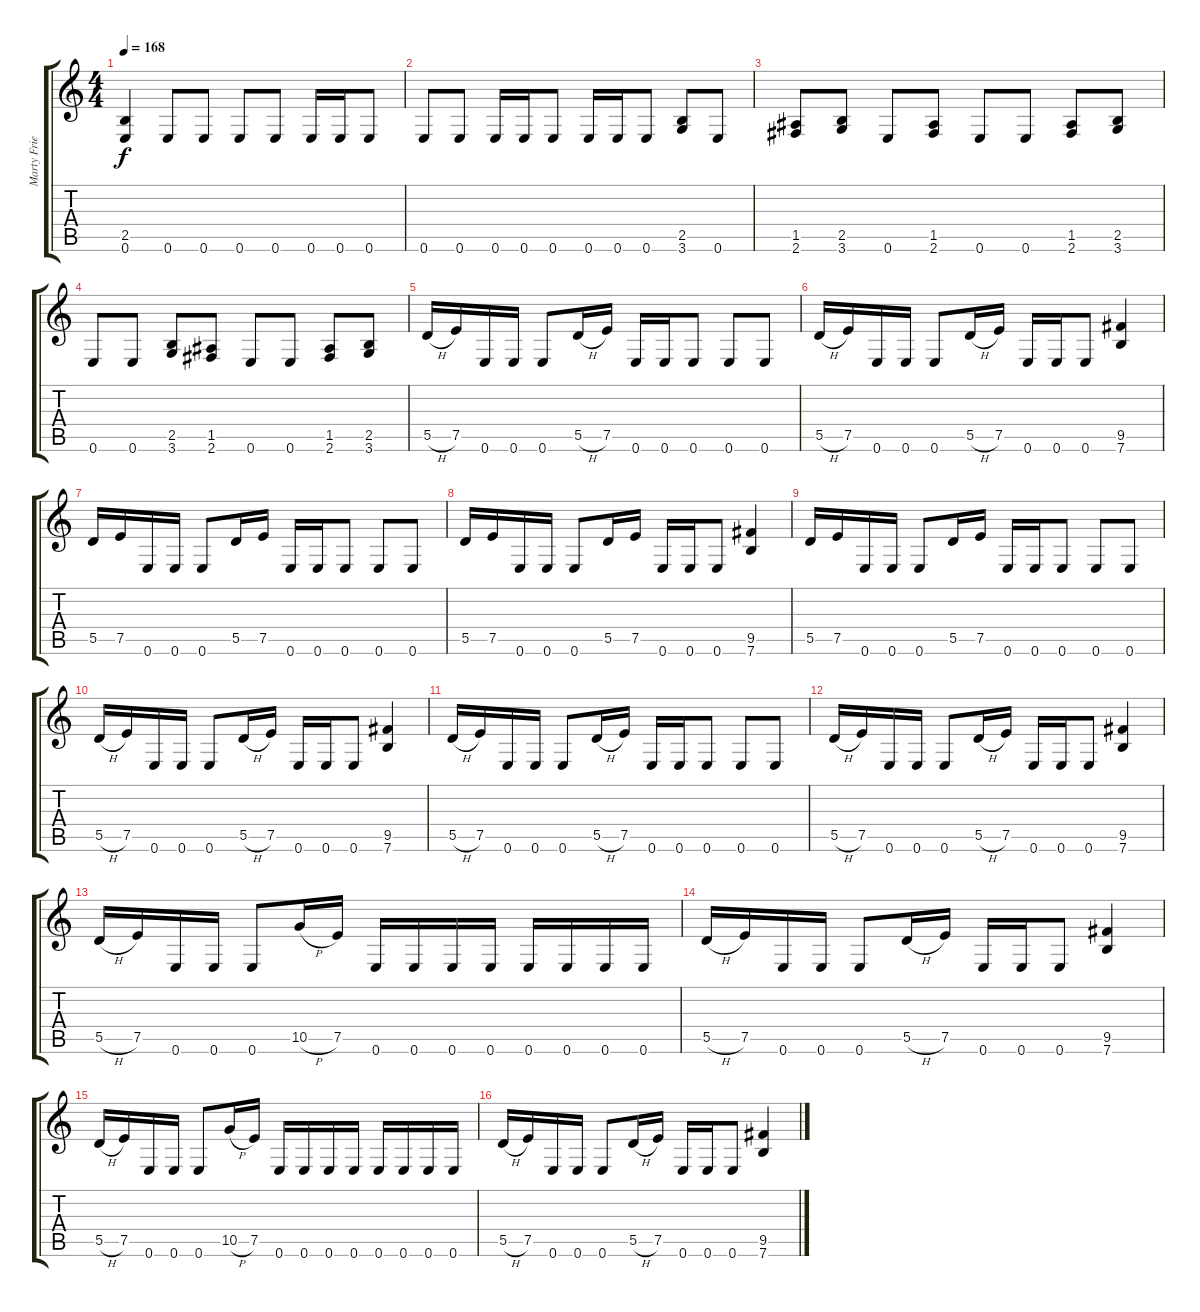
\track ("Marty Friedman Rhy." "Marty Frie") {instrument distortionguitar}
\staff {score tabs}
\tuning (E4 B3 G3 D3 A2 E2) {hide}
\ts (4 4)
\tempo 168
\clef g2
\ks c
(2.5 0.6).4{dy f} 0.6.8 0.6.8 0.6.8 0.6.8 0.6.16 0.6.16 0.6.8 |
0.6.8 0.6.8 0.6.16 0.6.16 0.6.8 0.6.16 0.6.16 0.6.8 (2.5 3.6).8 0.6.8 |
(1.5 2.6).8 (2.5 3.6).8 0.6.8 (1.5 2.6).8 0.6.8 0.6.8 (1.5 2.6).8 (2.5 3.6).8 |
0.6.8 0.6.8 (2.5 3.6).8 (1.5 2.6).8 0.6.8 0.6.8 (1.5 2.6).8 (2.5 3.6).8 |
5.5{h}.16 7.5.16 0.6.16 0.6.16 0.6.8 5.5{h}.16 7.5.16 0.6.16 0.6.16 0.6.8 0.6.8 0.6.8 |
5.5{h}.16 7.5.16 0.6.16 0.6.16 0.6.8 5.5{h}.16 7.5.16 0.6.16 0.6.16 0.6.8 (9.5 7.6).4 |
5.5.16 7.5.16 0.6.16 0.6.16 0.6.8 5.5.16 7.5.16 0.6.16 0.6.16 0.6.8 0.6.8 0.6.8 |
5.5.16 7.5.16 0.6.16 0.6.16 0.6.8 5.5.16 7.5.16 0.6.16 0.6.16 0.6.8 (9.5 7.6).4 |
5.5.16 7.5.16 0.6.16 0.6.16 0.6.8 5.5.16 7.5.16 0.6.16 0.6.16 0.6.8 0.6.8 0.6.8 |
5.5{h}.16 7.5.16 0.6.16 0.6.16 0.6.8 5.5{h}.16 7.5.16 0.6.16 0.6.16 0.6.8 (9.5 7.6).4 |
5.5{h}.16 7.5.16 0.6.16 0.6.16 0.6.8 5.5{h}.16 7.5.16 0.6.16 0.6.16 0.6.8 0.6.8 0.6.8 |
5.5{h}.16 7.5.16 0.6.16 0.6.16 0.6.8 5.5{h}.16 7.5.16 0.6.16 0.6.16 0.6.8 (9.5 7.6).4 |
5.5{h}.16 7.5.16 0.6.16 0.6.16 0.6.8 10.5{h}.16 7.5.16 0.6.16 0.6.16 0.6.16 0.6.16 0.6.16 0.6.16 0.6.16 0.6.16 |
5.5{h}.16 7.5.16 0.6.16 0.6.16 0.6.8 5.5{h}.16 7.5.16 0.6.16 0.6.16 0.6.8 (9.5 7.6).4 |
5.5{h}.16 7.5.16 0.6.16 0.6.16 0.6.8 10.5{h}.16 7.5.16 0.6.16 0.6.16 0.6.16 0.6.16 0.6.16 0.6.16 0.6.16 0.6.16 |
5.5{h}.16 7.5.16 0.6.16 0.6.16 0.6.8 5.5{h}.16 7.5.16 0.6.16 0.6.16 0.6.8 (9.5 7.6).4
